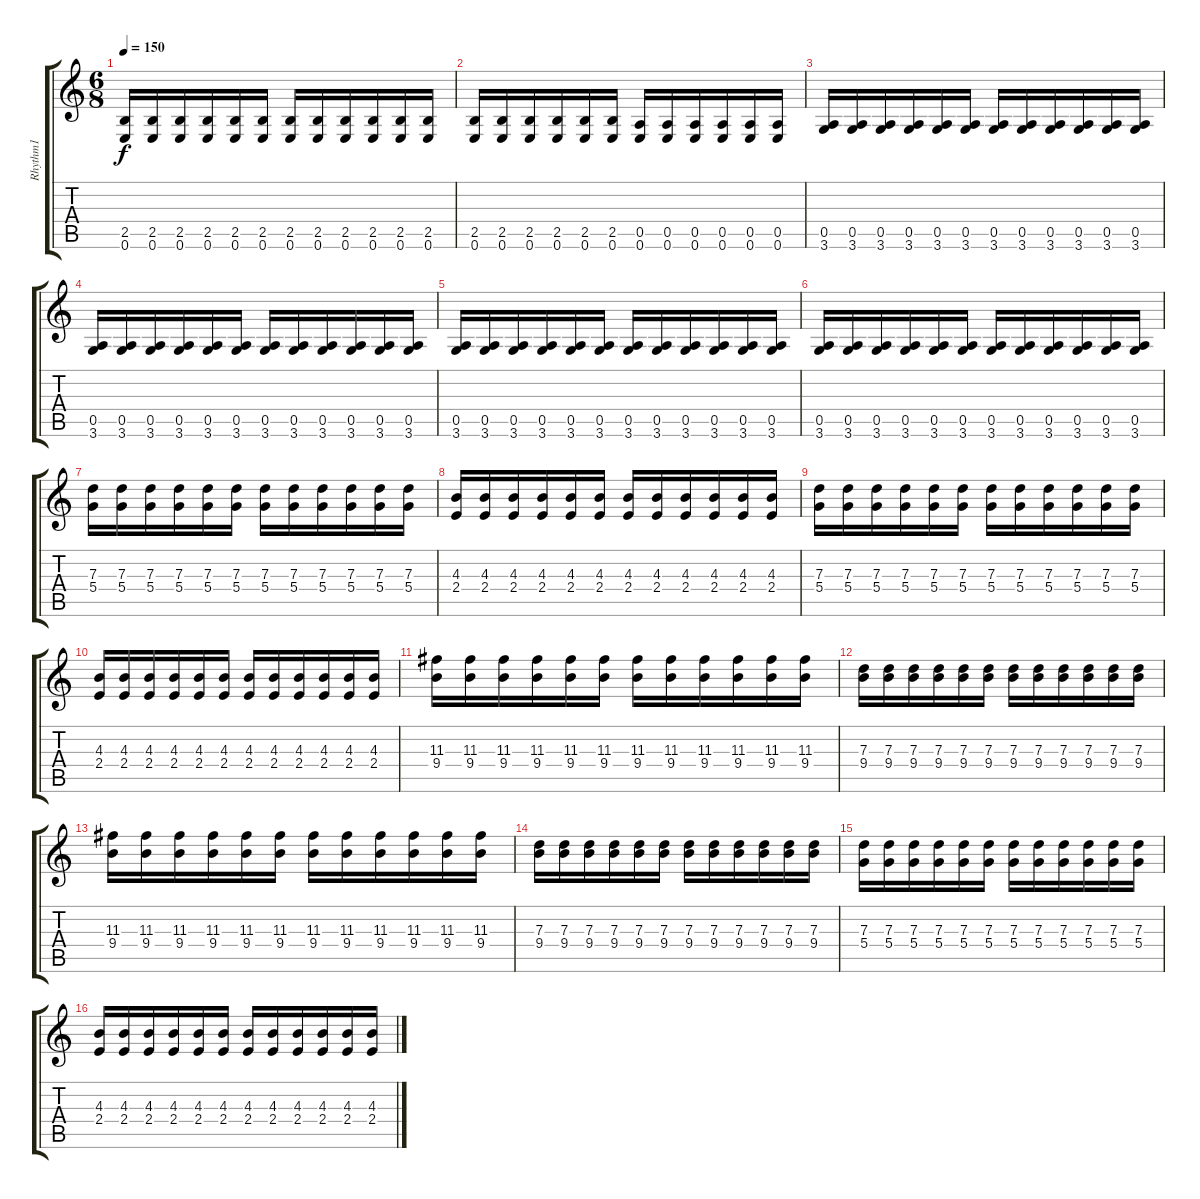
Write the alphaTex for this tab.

\track ("Rhythm1" "Rhythm1") {instrument distortionguitar}
\staff {score tabs}
\tuning (E4 B3 G3 D3 A2 E2) {hide}
\ts (6 8)
\tempo 150
\clef g2
\ks c
(2.5 0.6).16{dy f} (2.5 0.6).16 (2.5 0.6).16 (2.5 0.6).16 (2.5 0.6).16 (2.5 0.6).16 (2.5 0.6).16 (2.5 0.6).16 (2.5 0.6).16 (2.5 0.6).16 (2.5 0.6).16 (2.5 0.6).16 |
(2.5 0.6).16 (2.5 0.6).16 (2.5 0.6).16 (2.5 0.6).16 (2.5 0.6).16 (2.5 0.6).16 (0.5 0.6).16 (0.5 0.6).16 (0.5 0.6).16 (0.5 0.6).16 (0.5 0.6).16 (0.5 0.6).16 |
(0.5 3.6).16 (0.5 3.6).16 (0.5 3.6).16 (0.5 3.6).16 (0.5 3.6).16 (0.5 3.6).16 (0.5 3.6).16 (0.5 3.6).16 (0.5 3.6).16 (0.5 3.6).16 (0.5 3.6).16 (0.5 3.6).16 |
(0.5 3.6).16 (0.5 3.6).16 (0.5 3.6).16 (0.5 3.6).16 (0.5 3.6).16 (0.5 3.6).16 (0.5 3.6).16 (0.5 3.6).16 (0.5 3.6).16 (0.5 3.6).16 (0.5 3.6).16 (0.5 3.6).16 |
(0.5 3.6).16 (0.5 3.6).16 (0.5 3.6).16 (0.5 3.6).16 (0.5 3.6).16 (0.5 3.6).16 (0.5 3.6).16 (0.5 3.6).16 (0.5 3.6).16 (0.5 3.6).16 (0.5 3.6).16 (0.5 3.6).16 |
(0.5 3.6).16 (0.5 3.6).16 (0.5 3.6).16 (0.5 3.6).16 (0.5 3.6).16 (0.5 3.6).16 (0.5 3.6).16 (0.5 3.6).16 (0.5 3.6).16 (0.5 3.6).16 (0.5 3.6).16 (0.5 3.6).16 |
(7.3 5.4).16 (7.3 5.4).16 (7.3 5.4).16 (7.3 5.4).16 (7.3 5.4).16 (7.3 5.4).16 (7.3 5.4).16 (7.3 5.4).16 (7.3 5.4).16 (7.3 5.4).16 (7.3 5.4).16 (7.3 5.4).16 |
(4.3 2.4).16 (4.3 2.4).16 (4.3 2.4).16 (4.3 2.4).16 (4.3 2.4).16 (4.3 2.4).16 (4.3 2.4).16 (4.3 2.4).16 (4.3 2.4).16 (4.3 2.4).16 (4.3 2.4).16 (4.3 2.4).16 |
(7.3 5.4).16 (7.3 5.4).16 (7.3 5.4).16 (7.3 5.4).16 (7.3 5.4).16 (7.3 5.4).16 (7.3 5.4).16 (7.3 5.4).16 (7.3 5.4).16 (7.3 5.4).16 (7.3 5.4).16 (7.3 5.4).16 |
(4.3 2.4).16 (4.3 2.4).16 (4.3 2.4).16 (4.3 2.4).16 (4.3 2.4).16 (4.3 2.4).16 (4.3 2.4).16 (4.3 2.4).16 (4.3 2.4).16 (4.3 2.4).16 (4.3 2.4).16 (4.3 2.4).16 |
(11.3 9.4).16 (11.3 9.4).16 (11.3 9.4).16 (11.3 9.4).16 (11.3 9.4).16 (11.3 9.4).16 (11.3 9.4).16 (11.3 9.4).16 (11.3 9.4).16 (11.3 9.4).16 (11.3 9.4).16 (11.3 9.4).16 |
(7.3 9.4).16 (7.3 9.4).16 (7.3 9.4).16 (7.3 9.4).16 (7.3 9.4).16 (7.3 9.4).16 (7.3 9.4).16 (7.3 9.4).16 (7.3 9.4).16 (7.3 9.4).16 (7.3 9.4).16 (7.3 9.4).16 |
(11.3 9.4).16 (11.3 9.4).16 (11.3 9.4).16 (11.3 9.4).16 (11.3 9.4).16 (11.3 9.4).16 (11.3 9.4).16 (11.3 9.4).16 (11.3 9.4).16 (11.3 9.4).16 (11.3 9.4).16 (11.3 9.4).16 |
(7.3 9.4).16 (7.3 9.4).16 (7.3 9.4).16 (7.3 9.4).16 (7.3 9.4).16 (7.3 9.4).16 (7.3 9.4).16 (7.3 9.4).16 (7.3 9.4).16 (7.3 9.4).16 (7.3 9.4).16 (7.3 9.4).16 |
(7.3 5.4).16 (7.3 5.4).16 (7.3 5.4).16 (7.3 5.4).16 (7.3 5.4).16 (7.3 5.4).16 (7.3 5.4).16 (7.3 5.4).16 (7.3 5.4).16 (7.3 5.4).16 (7.3 5.4).16 (7.3 5.4).16 |
(4.3 2.4).16 (4.3 2.4).16 (4.3 2.4).16 (4.3 2.4).16 (4.3 2.4).16 (4.3 2.4).16 (4.3 2.4).16 (4.3 2.4).16 (4.3 2.4).16 (4.3 2.4).16 (4.3 2.4).16 (4.3 2.4).16
